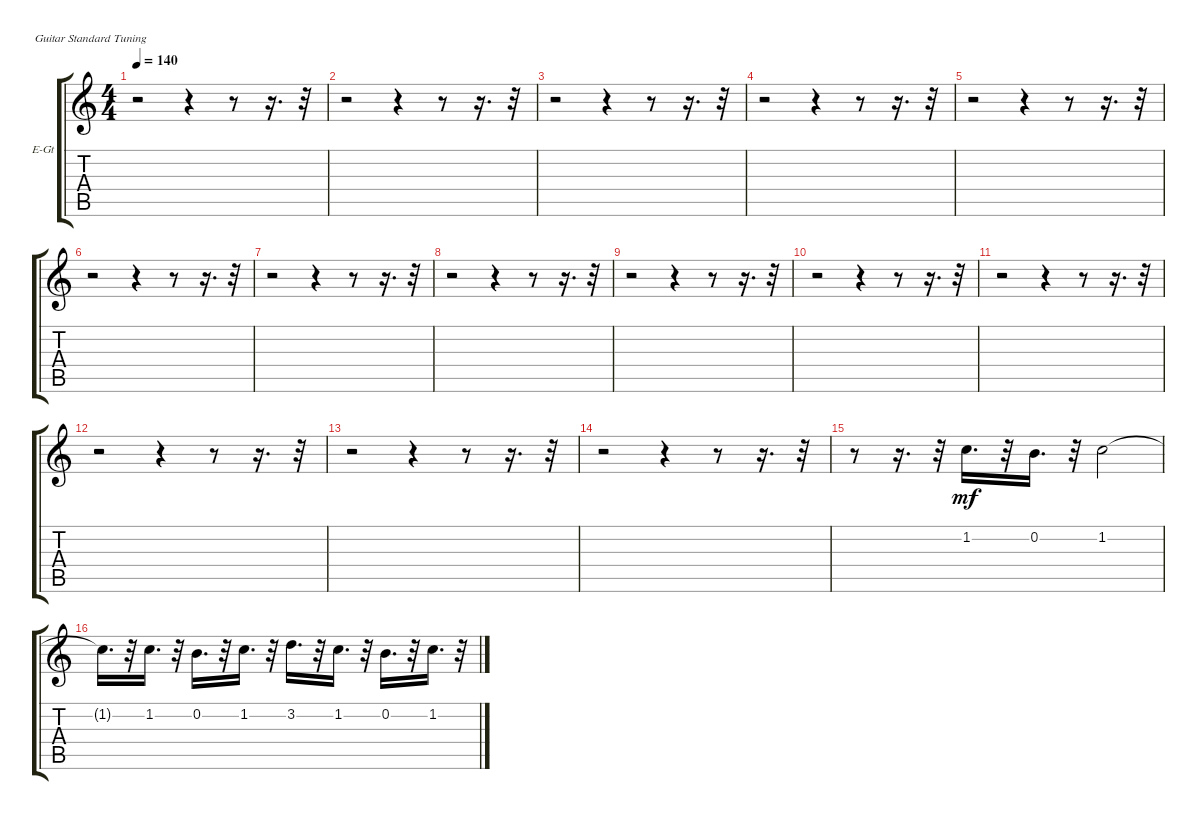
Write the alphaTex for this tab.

\bracketExtendMode groupsimilarinstruments
\firstSystemTrackNameOrientation horizontal
\otherSystemsTrackNameOrientation horizontal
\track ("" "E-Gt") {instrument electricguitarclean}
\staff {score tabs}
\tuning (E4 B3 G3 D3 A2 E2)
\ts (4 4)
\tempo 140
\clef g2
\ks c
r.2{dy mf} r.4 r.8 r.16{d} r.32 |
r.2 r.4 r.8 r.16{d} r.32 |
r.2 r.4 r.8 r.16{d} r.32 |
r.2 r.4 r.8 r.16{d} r.32 |
r.2 r.4 r.8 r.16{d} r.32 |
r.2 r.4 r.8 r.16{d} r.32 |
r.2 r.4 r.8 r.16{d} r.32 |
r.2 r.4 r.8 r.16{d} r.32 |
r.2 r.4 r.8 r.16{d} r.32 |
r.2 r.4 r.8 r.16{d} r.32 |
r.2 r.4 r.8 r.16{d} r.32 |
r.2 r.4 r.8 r.16{d} r.32 |
r.2 r.4 r.8 r.16{d} r.32 |
r.2 r.4 r.8 r.16{d} r.32 |
r.8 r.16{d} r.32 1.2.16{d} r.32 0.2.16{d} r.32 1.2.2 |
1.2{t}.16{d} r.32 1.2.16{d} r.32 0.2.16{d} r.32 1.2.16{d} r.32 3.2.16{d} r.32 1.2.16{d} r.32 0.2.16{d} r.32 1.2.16{d} r.32
